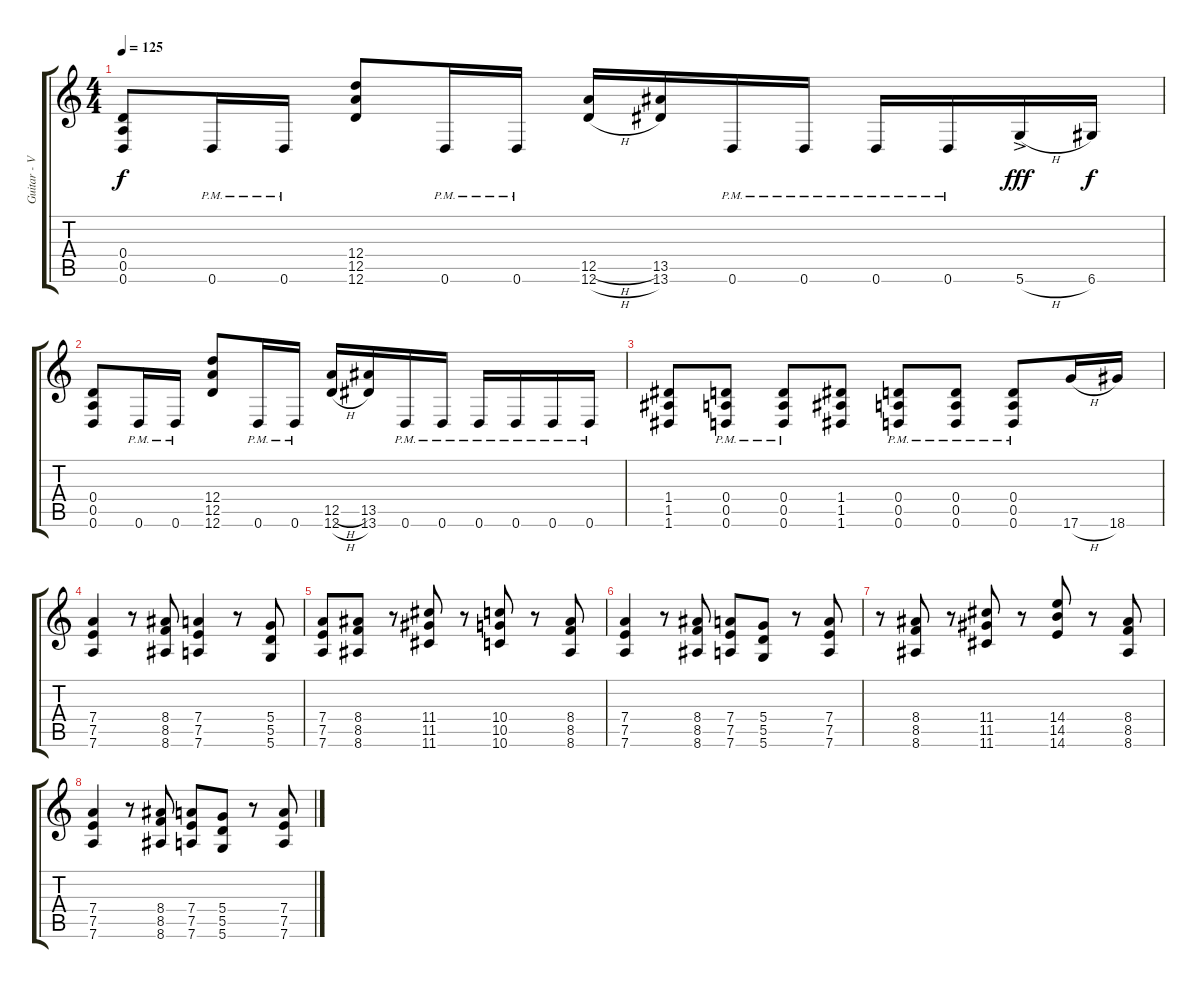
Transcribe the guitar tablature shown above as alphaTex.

\track ("Guitar - Vince" "Guitar - V") {instrument distortionguitar}
\staff {score tabs}
\tuning (E4 B3 G3 D3 A2 D2) {hide}
\ts (4 4)
\tempo 125
\clef g2
\ks c
(0.4 0.5 0.6).8{dy f} 0.6{pm}.16 0.6{pm}.16 (12.4 12.5 12.6).8 0.6{pm}.16 0.6{pm}.16 (12.5{h} 12.6{h}).16 (13.5 13.6).16 0.6{pm}.16 0.6{pm}.16 0.6{pm}.16 0.6{pm}.16 5.6{h ac}.16{dy fff} 6.6.16{dy f} |
(0.4 0.5 0.6).8 0.6{pm}.16 0.6{pm}.16 (12.4 12.5 12.6).8 0.6{pm}.16 0.6{pm}.16 (12.5{h} 12.6{h}).16 (13.5 13.6).16 0.6{pm}.16 0.6{pm}.16 0.6{pm}.16 0.6{pm}.16 0.6{pm}.16 0.6{pm}.16 |
(1.4 1.5 1.6).8 (0.4{pm} 0.5{pm} 0.6{pm}).8 (0.4{pm} 0.5{pm} 0.6{pm}).8 (1.4 1.5 1.6).8 (0.4{pm} 0.5{pm} 0.6{pm}).8 (0.4{pm} 0.5{pm} 0.6{pm}).8 (0.4{pm} 0.5{pm} 0.6{pm}).8 17.6{h}.16 18.6.16 |
(7.4 7.5 7.6).4 r.8 (8.4 8.5 8.6).8 (7.4 7.5 7.6).4 r.8 (5.4 5.5 5.6).8 |
(7.4 7.5 7.6).8 (8.4 8.5 8.6).8 r.8 (11.4 11.5 11.6).8 r.8 (10.4 10.5 10.6).8 r.8 (8.4 8.5 8.6).8 |
(7.4 7.5 7.6).4 r.8 (8.4 8.5 8.6).8 (7.4 7.5 7.6).8 (5.4 5.5 5.6).8 r.8 (7.4 7.5 7.6).8 |
r.8 (8.4 8.5 8.6).8 r.8 (11.4 11.5 11.6).8 r.8 (14.4 14.5 14.6).8 r.8 (8.4 8.5 8.6).8 |
(7.4 7.5 7.6).4 r.8 (8.4 8.5 8.6).8 (7.4 7.5 7.6).8 (5.4 5.5 5.6).8 r.8 (7.4 7.5 7.6).8
